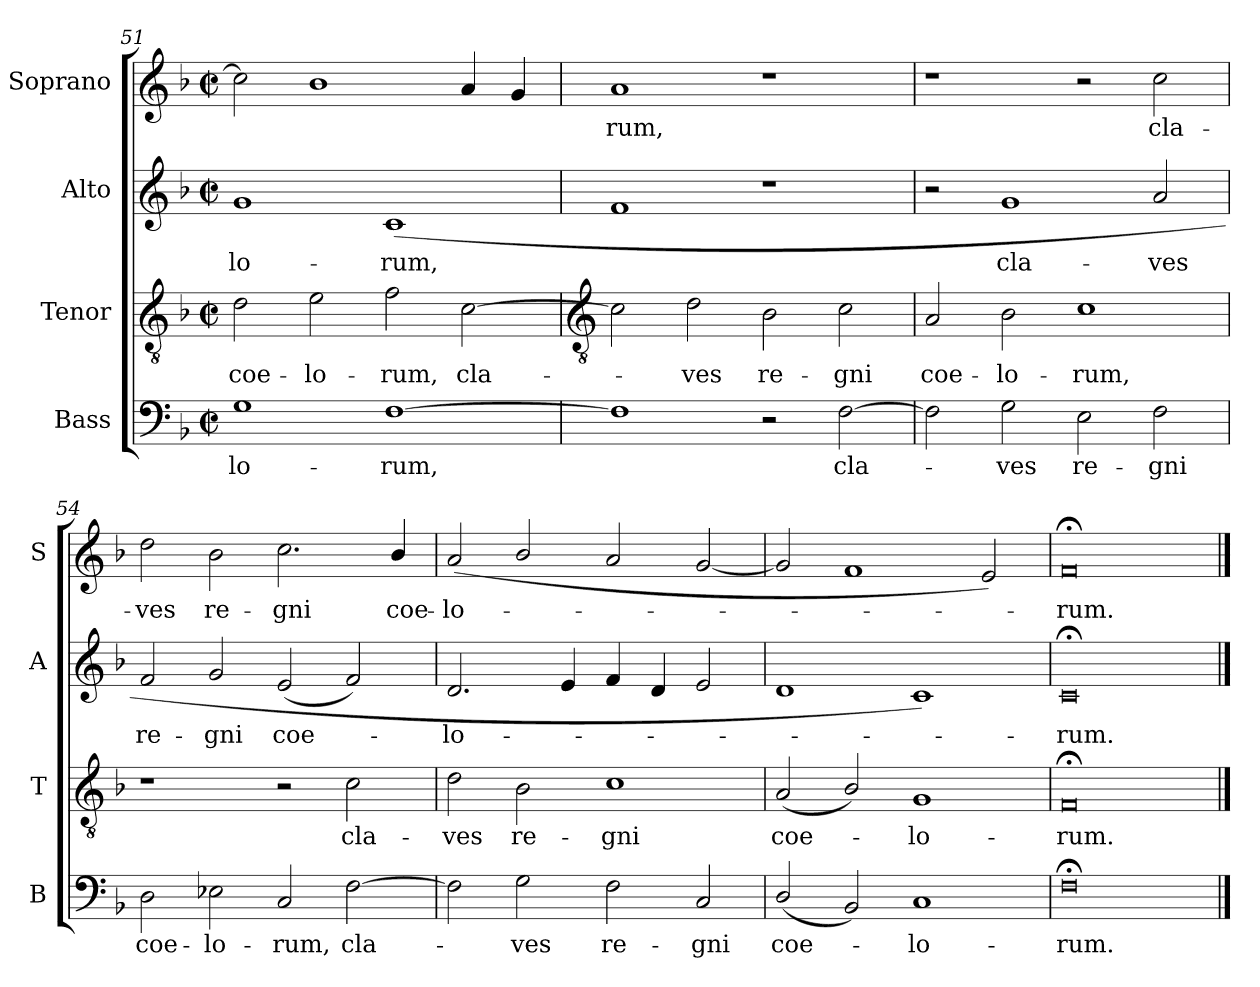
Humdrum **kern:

**kern	**text	**kern	**text	**kern	**text	**kern	**text
*part4	*part4	*part3	*part3	*part2	*part2	*part1	*part1
*staff4	*staff4	*staff3	*staff3	*staff2	*staff2	*staff1	*staff1
*I"Bass	*	*I"Tenor	*	*I"Alto	*	*I"Soprano	*
*I'B	*	*I'T	*	*I'A	*	*I'S	*
*clefF4	*	*clefGv2	*	*clefG2	*	*clefG2	*
*k[b-]	*	*k[b-]	*	*k[b-]	*	*k[b-]	*
*F:	*	*F:	*	*F:	*	*F:	*
*M4/2	*	*M4/2	*	*M4/2	*	*M4/2	*
*met(c|)	*	*met(c|)	*	*met(c|)	*	*met(c|)	*
=51	=51	=51	=51	=51	=51	=51	=51
!	!LO:LY:b	!	!LO:LY:b	!	!LO:LY:b	!	!
1G	lo-	2d	coe-	1g	lo-	2cc]	.
!	!	!	!LO:LY:b	!	!	!	!
.	.	2e	-lo-	.	.	1b-/	.
!	!LO:LY:b	!	!LO:LY:b	!	!LO:LY:b	!	!
[1F	-rum,	2f	-rum,	(<1c	-rum,	.	.
!	!	!	!LO:LY:b	!	!	!	!
.	.	[2c	cla-	.	.	4a	.
.	.	.	.	.	.	4g	.
!!LO:LB:g=z
=52	=52	=52	=52	=52	=52	=52	=52
*	*	*clefGv2	*	*	*	*	*
!	!	!	!	!	!	!	!LO:LY:b
1F]	.	2c]	.	1f	.	1a	rum,
!	!	!	!LO:LY:b	!	!	!	!
.	.	2d	ves	.	.	.	.
!	!	!	!LO:LY:b	!	!	!	!
2r	.	2B-	re-	1r	.	1r	.
!	!LO:LY:b	!	!LO:LY:b	!	!	!	!
[2F	cla-	2c	-gni	.	.	.	.
=53	=53	=53	=53	=53	=53	=53	=53
!	!	!	!LO:LY:b	!	!	!	!
2F]	.	2A	coe-	2r	.	1r	.
!	!LO:LY:b	!	!LO:LY:b	!	!LO:LY:b	!	!
2G	ves	2B-	-lo-	1g	cla-	.	.
!	!LO:LY:b	!	!LO:LY:b	!	!	!	!
2E	re-	1c	-rum,	.	.	2r	.
!	!LO:LY:b	!	!	!	!LO:LY:b	!	!LO:LY:b
2F	-gni	.	.	2a	-ves	2cc	cla-
=54	=54	=54	=54	=54	=54	=54	=54
!	!LO:LY:b	!	!	!	!LO:LY:b	!	!LO:LY:b
2D	coe-	1r	.	2f	re-	2dd	-ves
!	!LO:LY:b	!	!	!	!LO:LY:b	!	!LO:LY:b
2E-X	-lo-	.	.	2g	-gni	2b-	re-
!	!LO:LY:b	!	!	!	!LO:LY:b	!	!LO:LY:b
2C	-rum,	2r	.	(<2e	coe-	2.cc	-gni
!	!LO:LY:b	!	!LO:LY:b	!	!	!	!
[2F	cla-	2c	cla-	2f)	.	.	.
!	!	!	!	!	!	!	!LO:LY:b
.	.	.	.	.	.	4b-/	coe-
=55	=55	=55	=55	=55	=55	=55	=55
!	!	!	!LO:LY:b	!	!LO:LY:b	!	!LO:LY:b
2F]	.	2d	-ves	2.d	lo-	(<2a	-lo-
!	!LO:LY:b	!	!LO:LY:b	!	!	!	!
2G	ves	2B-	re-	.	.	2b-/	.
.	.	.	.	4e	.	.	.
!	!LO:LY:b	!	!LO:LY:b	!	!	!	!
2F	re-	1c	-gni	4f	.	2a	.
.	.	.	.	4d	.	.	.
!	!LO:LY:b	!	!	!	!	!	!
2C	-gni	.	.	2e	.	[2g	.
=56	=56	=56	=56	=56	=56	=56	=56
!	!LO:LY:b	!	!LO:LY:b	!	!	!	!
(<2D/	coe-	(<2A	coe-	1d	.	2g]	.
2BB-)	.	2B-/)	.	.	.	1f	.
!	!LO:LY:b	!	!LO:LY:b	!	!	!	!
1C	lo-	1G	lo-	1c)	.	.	.
.	.	.	.	.	.	2e)	.
=57	=57	=57	=57	=57	=57	=57	=57
!	!LO:LY:b	!	!LO:LY:b	!	!LO:LY:b	!	!LO:LY:b
0F;<	-rum.	0F;<	-rum.	0c;<	rum.	0f;<	rum.
==	==	==	==	==	==	==	==
*-	*-	*-	*-	*-	*-	*-	*-
